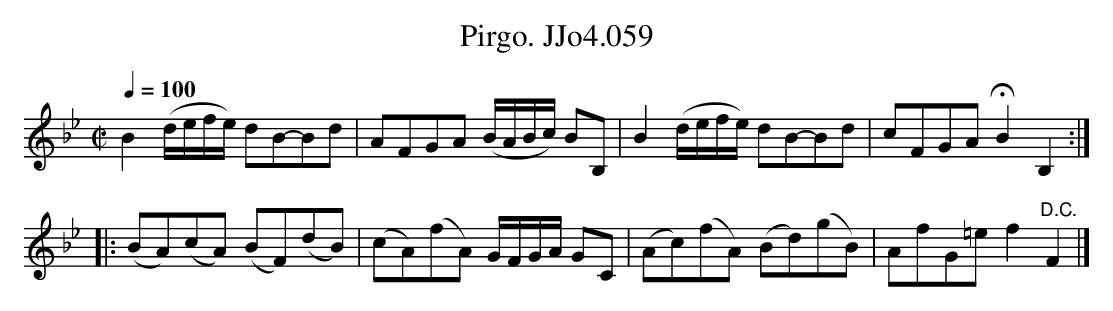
X:1
T:Pirgo. JJo4.059
M:C|
L:1/8
Q:1/4=100
K:Bb
B2 (d/e/f/e/) dB-Bd|AFGA (B/A/B/c/) BB,|B2(d/e/f/e/) dB-Bd|cFGA HB2B,2:|
|:(BA)(cA) (BF)(dB)|(cA)(fA) G/F/G/A/ GC|(Ac)(fA) (Bd)(gB)|AfG=ef2"D.C."F2|]
